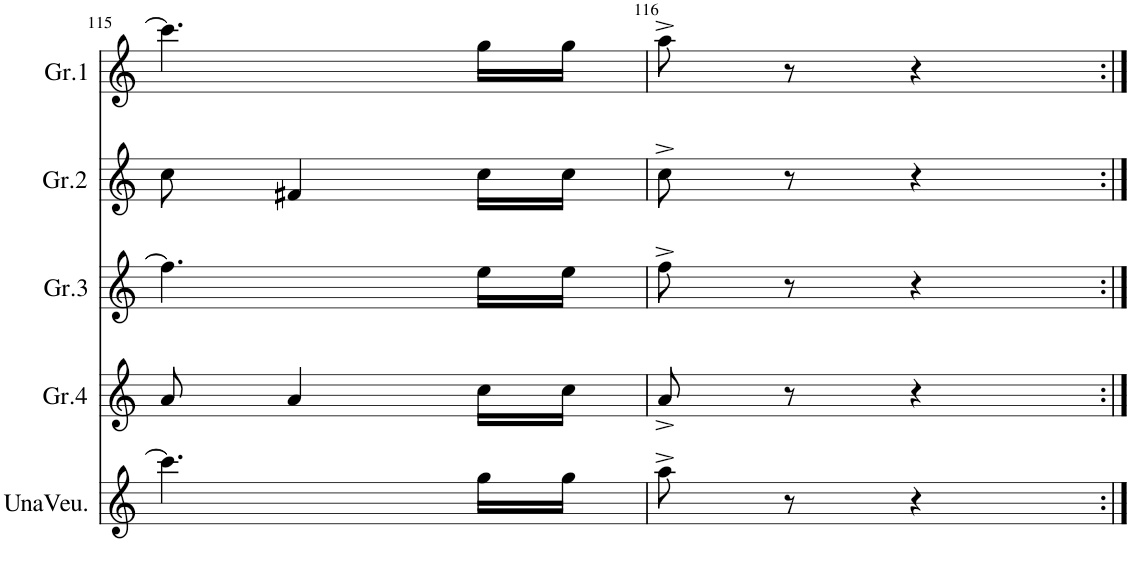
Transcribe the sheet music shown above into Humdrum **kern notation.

**kern	**kern	**kern	**kern	**kern
*part5	*part4	*part3	*part2	*part1
*staff5	*staff4	*staff3	*staff2	*staff1
*I"Unificació una veu	*I"Gralla4	*I"Gralla3	*I"Gralla2	*I"Gralla1
*I'UnaVeu.	*I'Gr.4	*I'Gr.3	*I'Gr.2	*I'Gr.1
!!LO:PB:g=z
*clefG2	*clefG2	*clefG2	*clefG2	*clefG2
*	*	*ITrd1c2	*	*
*k[]	*k[]	*k[]	*k[]	*k[]
*M2/4	*M2/4	*M2/4	*M2/4	*M2/4
=115	=115	=115	=115	=115
4.ccc\]	8a/	4.ff\]	8cc\	4.ccc\]
.	4a/	.	4f#X/	.
16gg\LL	16cc\LL	16ee\LL	16cc\LL	16gg\LL
16gg\JJ	16cc\JJ	16ee\JJ	16cc\JJ	16gg\JJ
=116	=116	=116	=116	=116
8aa^\	8a^/	8ff^\	8cc^\	8aa^\
8r	8r	8r	8r	8r
4r	4r	4r	4r	4r
=:|!	=:|!	=:|!	=:|!	=:|!
*-	*-	*-	*-	*-
